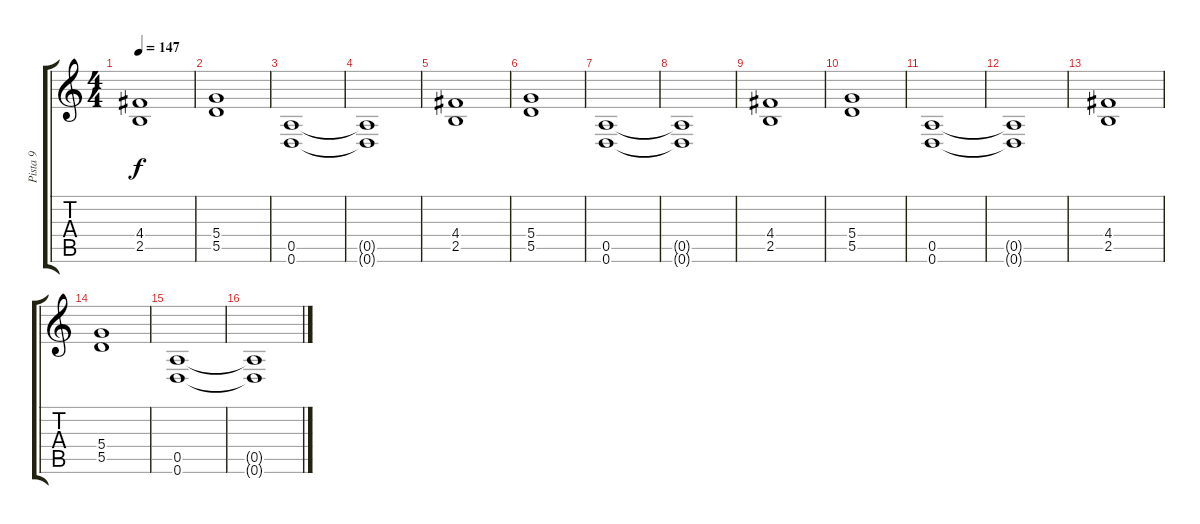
\track ("Pista 9" "Pista 9") {instrument distortionguitar}
\staff {score tabs}
\tuning (E4 B3 G3 D3 A2 D2) {hide}
\ts (4 4)
\tempo 147
\clef g2
\ks c
(4.4 2.5).1{dy f volume 8} |
(5.4 5.5).1 |
(0.5 0.6).1 |
(0.5{t} 0.6{t}).1 |
(4.4 2.5).1{volume 8} |
(5.4 5.5).1 |
(0.5 0.6).1 |
(0.5{t} 0.6{t}).1 |
(4.4 2.5).1{volume 8} |
(5.4 5.5).1 |
(0.5 0.6).1 |
(0.5{t} 0.6{t}).1 |
(4.4 2.5).1{volume 8} |
(5.4 5.5).1 |
(0.5 0.6).1 |
(0.5{t} 0.6{t}).1
